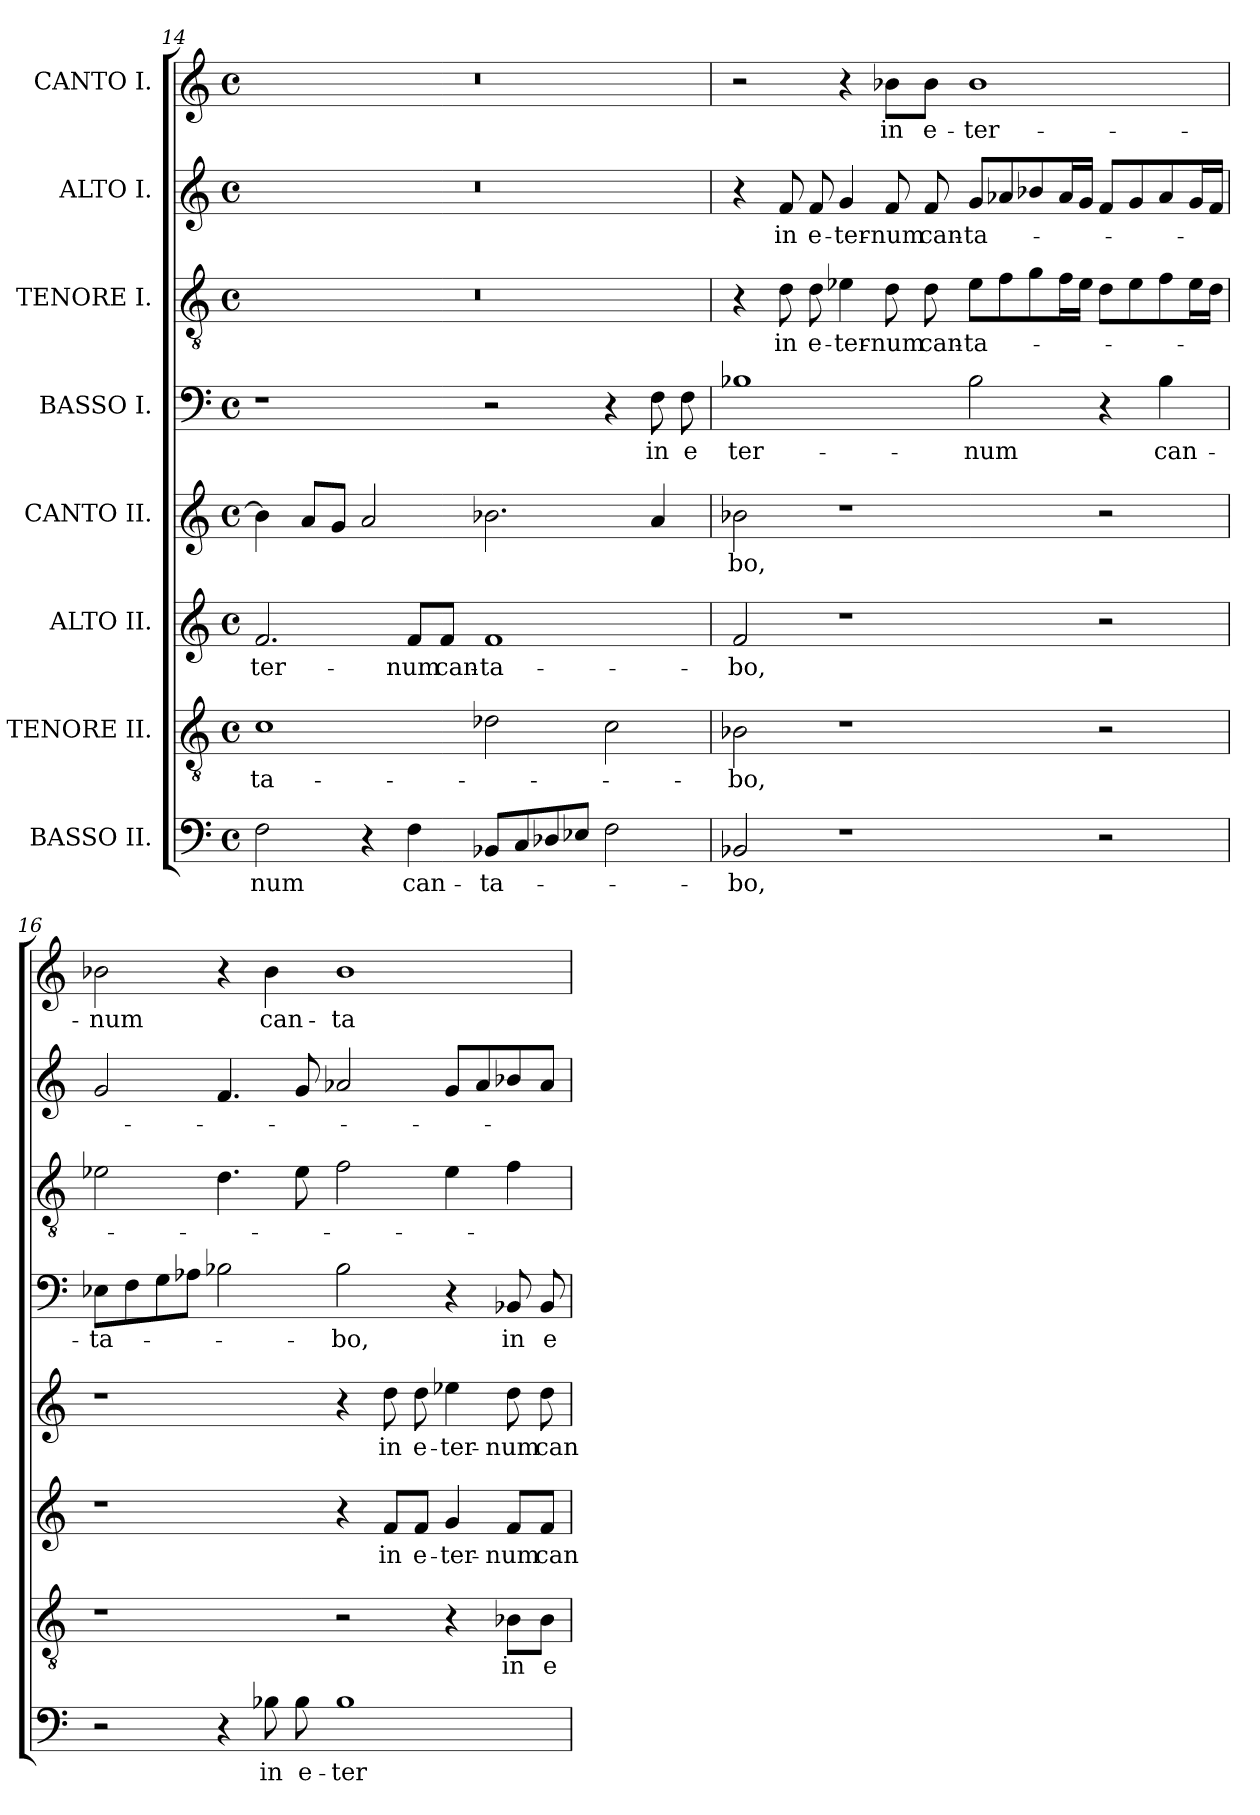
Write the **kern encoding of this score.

**kern	**text	**kern	**text	**kern	**text	**kern	**text	**kern	**text	**kern	**text	**kern	**text	**kern	**text
*part8	*part8	*part7	*part7	*part6	*part6	*part5	*part5	*part4	*part4	*part3	*part3	*part2	*part2	*part1	*part1
*staff8	*staff8	*staff7	*staff7	*staff6	*staff6	*staff5	*staff5	*staff4	*staff4	*staff3	*staff3	*staff2	*staff2	*staff1	*staff1
*I"BASSO II.	*	*I"TENORE II.	*	*I"ALTO II.	*	*I"CANTO II.	*	*I"BASSO I.	*	*I"TENORE I.	*	*I"ALTO I.	*	*I"CANTO I.	*
*clefF4	*	*clefGv2	*	*clefG2	*	*clefG2	*	*clefF4	*	*clefGv2	*	*clefG2	*	*clefG2	*
*k[]	*	*k[]	*	*k[]	*	*k[]	*	*k[]	*	*k[]	*	*k[]	*	*k[]	*
*M4/2	*	*M4/2	*	*M4/2	*	*M4/2	*	*M4/2	*	*M4/2	*	*M4/2	*	*M4/2	*
*met(c)	*	*met(c)	*	*met(c)	*	*met(c)	*	*met(c)	*	*met(c)	*	*met(c)	*	*met(c)	*
=14	=14	=14	=14	=14	=14	=14	=14	=14	=14	=14	=14	=14	=14	=14	=14
!	!LO:LY:b	!	!LO:LY:b	!	!LO:LY:b	!	!	!	!	!	!	!	!	!	!
2F\	-num	1c	-ta-	2.f/	-ter-	4b-\]	.	1r	.	0r	.	0r	.	0r	.
.	.	.	.	.	.	8a/L	.	.	.	.	.	.	.	.	.
.	.	.	.	.	.	8g/J	.	.	.	.	.	.	.	.	.
4r	.	.	.	.	.	2a/	.	.	.	.	.	.	.	.	.
!	!LO:LY:b	!	!	!	!LO:LY:b	!	!	!	!	!	!	!	!	!	!
4F\	can-	.	.	8f/L	-num	.	.	.	.	.	.	.	.	.	.
!	!	!	!	!	!LO:LY:b	!	!	!	!	!	!	!	!	!	!
.	.	.	.	8f/J	can-	.	.	.	.	.	.	.	.	.	.
!	!LO:LY:b	!	!	!	!LO:LY:b	!	!	!	!	!	!	!	!	!	!
8BB-X/L	-ta-	2d-X\	.	1f	-ta-	2.b-X\	.	2r	.	.	.	.	.	.	.
8C/	.	.	.	.	.	.	.	.	.	.	.	.	.	.	.
8D-X/	.	.	.	.	.	.	.	.	.	.	.	.	.	.	.
8E-X/J	.	.	.	.	.	.	.	.	.	.	.	.	.	.	.
2F\	.	2c\	.	.	.	.	.	4r	.	.	.	.	.	.	.
!	!	!	!	!	!	!	!	!	!LO:LY:b	!	!	!	!	!	!
.	.	.	.	.	.	4a/	.	8F\	in	.	.	.	.	.	.
!	!	!	!	!	!	!	!	!	!LO:LY:b	!	!	!	!	!	!
.	.	.	.	.	.	.	.	8F\	e	.	.	.	.	.	.
=15	=15	=15	=15	=15	=15	=15	=15	=15	=15	=15	=15	=15	=15	=15	=15
!	!LO:LY:b	!	!LO:LY:b	!	!LO:LY:b	!	!LO:LY:b	!	!LO:LY:b	!	!	!	!	!	!
2BB-X/	bo,	2B-X\	bo,	2f/	bo,	2b-X\	bo,	1B-X	ter-	4r	.	4r	.	2r	.
!	!	!	!	!	!	!	!	!	!	!	!LO:LY:b	!	!LO:LY:b	!	!
.	.	.	.	.	.	.	.	.	.	8d\	in	8f/	in	.	.
!	!	!	!	!	!	!	!	!	!	!	!LO:LY:b	!	!LO:LY:b	!	!
.	.	.	.	.	.	.	.	.	.	8d\	e-	8f/	e-	.	.
!	!	!	!	!	!	!	!	!	!	!	!LO:LY:b	!	!LO:LY:b	!	!
1r	.	1r	.	1r	.	1r	.	.	.	4e-X\	-ter-	4g/	-ter-	4r	.
!	!	!	!	!	!	!	!	!	!	!	!LO:LY:b	!	!LO:LY:b	!	!LO:LY:b
.	.	.	.	.	.	.	.	.	.	8d\	-num	8f/	-num	8b-X\L	in
!	!	!	!	!	!	!	!	!	!	!	!LO:LY:b	!	!LO:LY:b	!	!LO:LY:b
.	.	.	.	.	.	.	.	.	.	8d\	can-	8f/	can-	8b-\J	e-
!	!	!	!	!	!	!	!	!	!LO:LY:b	!	!LO:LY:b	!	!LO:LY:b	!	!LO:LY:b
.	.	.	.	.	.	.	.	2B-\	-num	8e-\L	-ta-	8g/L	-ta-	1b-	-ter-
.	.	.	.	.	.	.	.	.	.	8f\	.	8a-X/	.	.	.
.	.	.	.	.	.	.	.	.	.	8g\	.	8b-X/	.	.	.
.	.	.	.	.	.	.	.	.	.	16f\L	.	16a-/L	.	.	.
.	.	.	.	.	.	.	.	.	.	16e-\JJ	.	16g/JJ	.	.	.
2r	.	2r	.	2r	.	2r	.	4r	.	8d\L	.	8f/L	.	.	.
.	.	.	.	.	.	.	.	.	.	8e-\	.	8g/	.	.	.
!	!	!	!	!	!	!	!	!	!LO:LY:b	!	!	!	!	!	!
.	.	.	.	.	.	.	.	4B-\	can-	8f\	.	8a-/	.	.	.
.	.	.	.	.	.	.	.	.	.	16e-\L	.	16g/L	.	.	.
.	.	.	.	.	.	.	.	.	.	16d\JJ	.	16f/JJ	.	.	.
!!LO:PB:g=z
=16	=16	=16	=16	=16	=16	=16	=16	=16	=16	=16	=16	=16	=16	=16	=16
!	!	!	!	!	!	!	!	!	!LO:LY:b	!	!	!	!	!	!LO:LY:b
2r	.	1r	.	1r	.	1r	.	8E-X\L	-ta-	2e-X\	.	2g/	.	2b-X\	-num
.	.	.	.	.	.	.	.	8F\	.	.	.	.	.	.	.
.	.	.	.	.	.	.	.	8G\	.	.	.	.	.	.	.
.	.	.	.	.	.	.	.	8A-X\J	.	.	.	.	.	.	.
4r	.	.	.	.	.	.	.	2B-X\	.	4.d\	.	4.f/	.	4r	.
!	!LO:LY:b	!	!	!	!	!	!	!	!	!	!	!	!	!	!LO:LY:b
8B-X\	in	.	.	.	.	.	.	.	.	.	.	.	.	4b-\	can-
!	!LO:LY:b	!	!	!	!	!	!	!	!	!	!	!	!	!	!
8B-\	e-	.	.	.	.	.	.	.	.	8e-\	.	8g/	.	.	.
!	!LO:LY:b	!	!	!	!	!	!	!	!LO:LY:b	!	!	!	!	!	!LO:LY:b
1B-	-ter-	2r	.	4r	.	4r	.	2B-\	-bo,	2f\	.	2a-X/	.	1b-	-ta-
!	!	!	!	!	!LO:LY:b	!	!LO:LY:b	!	!	!	!	!	!	!	!
.	.	.	.	8f/L	in	8dd\	in	.	.	.	.	.	.	.	.
!	!	!	!	!	!LO:LY:b	!	!LO:LY:b	!	!	!	!	!	!	!	!
.	.	.	.	8f/J	e-	8dd\	e-	.	.	.	.	.	.	.	.
!	!	!	!	!	!LO:LY:b	!	!LO:LY:b	!	!	!	!	!	!	!	!
.	.	4r	.	4g/	-ter-	4ee-X\	-ter-	4r	.	4e-\	.	8g/L	.	.	.
.	.	.	.	.	.	.	.	.	.	.	.	8a-/	.	.	.
!	!	!	!LO:LY:b	!	!LO:LY:b	!	!LO:LY:b	!	!LO:LY:b	!	!	!	!	!	!
.	.	8B-X\L	in	8f/L	-num	8dd\	-num	8BB-X/	in	4f\	.	8b-X/	.	.	.
!	!	!	!LO:LY:b	!	!LO:LY:b	!	!LO:LY:b	!	!LO:LY:b	!	!	!	!	!	!
.	.	8B-\J	e-	8f/J	can-	8dd\	can-	8BB-/	e-	.	.	8a-/J	.	.	.
=	=	=	=	=	=	=	=	=	=	=	=	=	=	=	=
*-	*-	*-	*-	*-	*-	*-	*-	*-	*-	*-	*-	*-	*-	*-	*-
